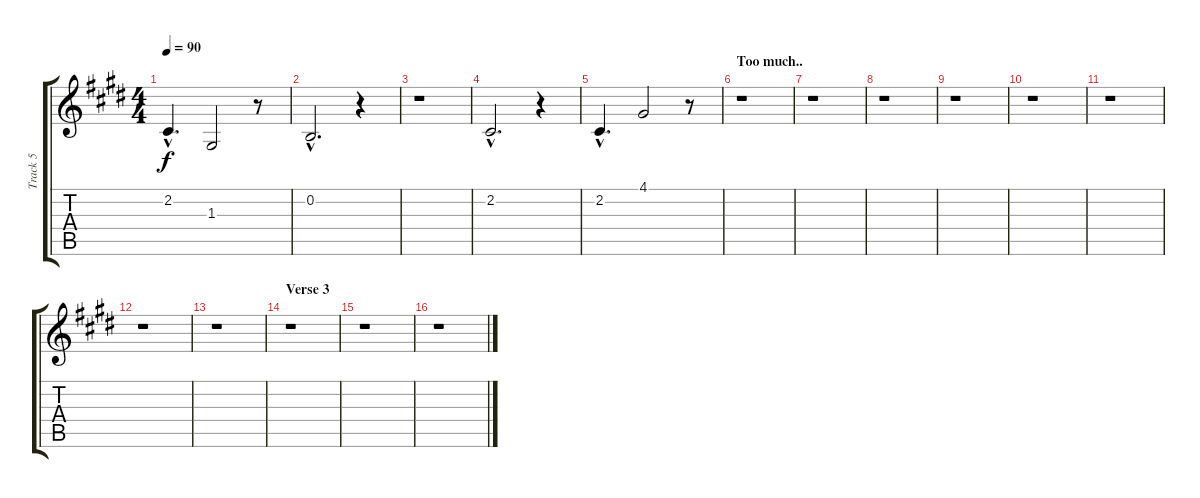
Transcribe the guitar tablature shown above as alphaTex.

\track ("Track 5" "Track 5") {instrument brasssection}
\staff {score tabs}
\tuning (E4 B3 G3 D3 A2 E2) {hide}
\ts (4 4)
\tempo 90
\clef g2
\ks e
2.2{hac}.4{d dy f} 1.3.2 r.8 |
0.2{hac}.2{d} r.4 |
r.1 |
2.2{hac}.2{d} r.4 |
2.2{hac}.4{d} 4.1.2 r.8 |
\section ("" "Too much..")
r.1 |
r.1 |
r.1 |
r.1 |
r.1 |
r.1 |
r.1 |
r.1 |
\section ("" "Verse 3")
r.1 |
r.1 |
r.1
